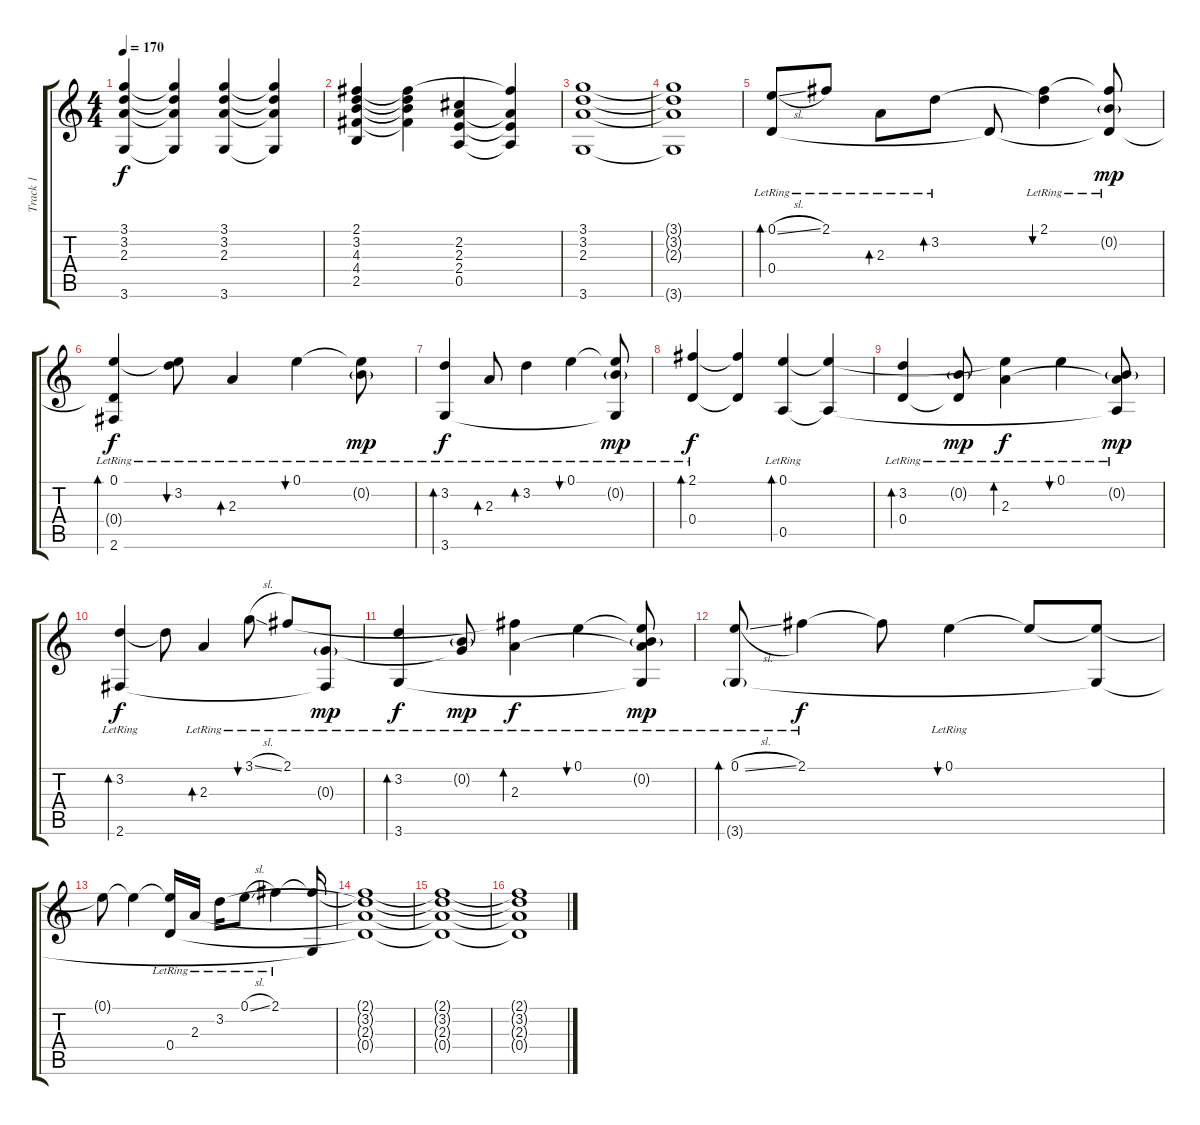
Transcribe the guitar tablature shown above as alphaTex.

\track ("Track 1" "Track 1") {instrument acousticguitarnylon}
\staff {score tabs}
\tuning (E4 B3 G3 D3 A2 E2) {hide}
\ts (4 4)
\tempo 170
\clef g2
\ks c
(3.1 3.2 2.3 3.6).4{dy f} (3.1{t} 3.2{t} 2.3{t} 3.6{t}).4 (3.1 3.2 2.3 3.6).4 (3.1{t} 3.2{t} 2.3{t} 3.6{t}).4 |
(2.1 3.2 4.3 4.4 2.5).4 (2.1{t} 3.2{t} 4.3{t} 4.4{t}).4 (2.2 2.3 2.4 0.5).4 (2.1{t} 2.3{t} 2.4{t} 0.5{t}).4 |
(3.1 3.2 2.3 3.6).1 |
(3.1{t} 3.2{t} 2.3{t} 3.6{t}).1 |
(0.1{sl lr} 0.4{lr}).8{bd 120} 2.1{lr}.8 2.3{lr}.8{bd 120} 3.2{lr}.8{bd 120} 0.4{t}.8 (2.1{lr} 3.2{t}).4{bu 120} (2.1{t} 0.2{g lr} 0.4{t}).8{dy mp} |
(0.1{lr} 0.4{t} 2.6{lr}).4{bd 120 dy f} (0.1{t} 3.2{lr}).8{bu 120} 2.3{lr}.4{bd 120} 0.1{lr}.4{bu 120} (0.1{t} 0.2{g lr}).8{dy mp} |
(3.2{lr} 3.6{lr}).4{bd 120 dy f} 2.3{lr}.8{bd 120} 3.2{lr}.4{bd 120} 0.1{lr}.4{bu 120} (0.1{t} 0.2{g lr} 3.6{t}).8{dy mp} |
(2.1{lr} 0.4{lr}).4{bd 120 dy f} (2.1{t} 0.4{t}).4 (0.1{lr} 0.5{lr}).4{bd 120} (0.1{t} 0.5{t}).4 |
(3.2{lr} 0.4{lr}).4{bd 120} (0.2{g lr} 0.4{t}).8{dy mp} (0.1{t} 2.3{lr}).4{bd 120 dy f} 0.1{lr}.4{bu 120} (0.2{g lr} 2.3{t} 0.5{t}).8{dy mp} |
(3.2{lr} 2.6{lr}).4{bd 120 dy f} 3.2{t}.8 2.3{lr}.4{bd 120} 3.1{sl lr}.8{bu 120} 2.1{lr}.8 (0.3{g lr} 2.6{t}).8{dy mp} |
(3.2{lr} 3.6{lr}).4{bd 120 dy f} (0.2{g lr} 0.3{t}).8{dy mp} (2.1{t} 2.3{lr}).4{bd 120 dy f} 0.1{lr}.4{bu 120} (0.1{t} 0.2{g lr} 2.3{t} 3.6{t}).8{dy mp} |
(0.1{sl lr} 3.6{g lr}).8{bd 60} 2.1{lr}.4{dy f} 2.1{t}.8 0.1{lr}.4{bu 120} 0.1{t}.8 (0.1{t} 3.6{t}).8 |
0.1{t}.8 0.1{t}.4 (0.1{t} 0.4{lr}).16 2.3{lr}.16 3.2{lr}.16 0.1{sl lr}.8 2.1{lr}.4 (2.1{t} 3.6{t}).16 |
(2.1{t} 3.2{t} 2.3{t} 0.4{t}).1 |
(2.1{t} 3.2{t} 2.3{t} 0.4{t}).1 |
(2.1{t} 3.2{t} 2.3{t} 0.4{t}).1
